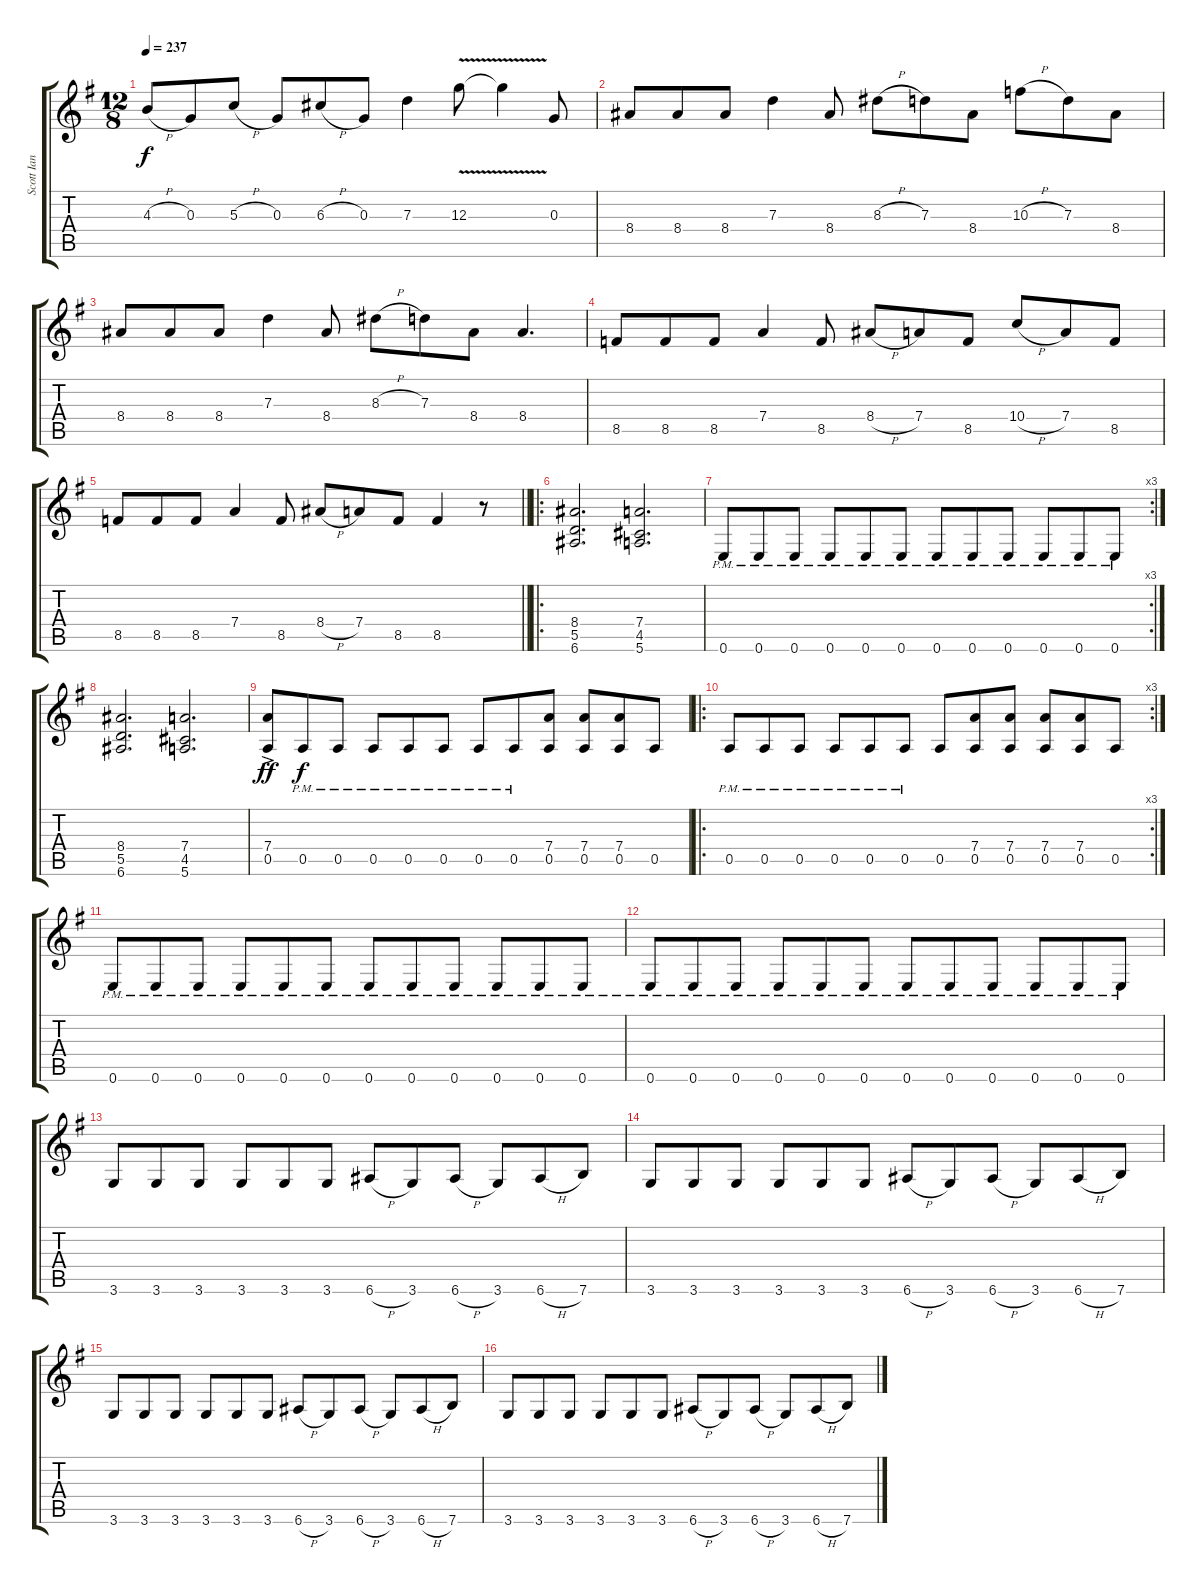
\track ("Scott Ian" "Scott Ian") {instrument distortionguitar}
\staff {score tabs}
\tuning (E4 B3 G3 D3 A2 E2) {hide}
\ts (12 8)
\tempo 237
\clef g2
\ks g
4.3{h}.8{dy f} 0.3.8 5.3{h}.8 0.3.8 6.3{h}.8 0.3.8 7.3.4 12.3{v}.8 12.3{v t}.4 0.3.8 |
8.4.8 8.4.8 8.4.8 7.3.4 8.4.8 8.3{h}.8 7.3.8 8.4.8 10.3{h}.8 7.3.8 8.4.8 |
8.4.8 8.4.8 8.4.8 7.3.4 8.4.8 8.3{h}.8 7.3.8 8.4.8 8.4.4{d} |
8.5.8 8.5.8 8.5.8 7.4.4 8.5.8 8.4{h}.8 7.4.8 8.5.8 10.4{h}.8 7.4.8 8.5.8 |
\barLineRight lightlight
8.5.8 8.5.8 8.5.8 7.4.4 8.5.8 8.4{h}.8 7.4.8 8.5.8 8.5.4 r.8 |
\ro
(8.4 5.5 6.6).2{d} (7.4 4.5 5.6).2{d} |
\rc 3
0.6{pm}.8 0.6{pm}.8 0.6{pm}.8 0.6{pm}.8 0.6{pm}.8 0.6{pm}.8 0.6{pm}.8 0.6{pm}.8 0.6{pm}.8 0.6{pm}.8 0.6{pm}.8 0.6{pm}.8 |
(8.4 5.5 6.6).2{d} (7.4 4.5 5.6).2{d} |
(7.4{ac} 0.5{ac}).8{dy ff} 0.5{pm}.8{dy f} 0.5{pm}.8 0.5{pm}.8 0.5{pm}.8 0.5{pm}.8 0.5{pm}.8 0.5{pm}.8 (7.4 0.5).8 (7.4 0.5).8 (7.4 0.5).8 0.5.8 |
\ro
\rc 3
0.5{pm}.8 0.5{pm}.8 0.5{pm}.8 0.5{pm}.8 0.5{pm}.8 0.5{pm}.8 0.5.8 (7.4 0.5).8 (7.4 0.5).8 (7.4 0.5).8 (7.4 0.5).8 0.5.8 |
0.6{pm}.8 0.6{pm}.8 0.6{pm}.8 0.6{pm}.8 0.6{pm}.8 0.6{pm}.8 0.6{pm}.8 0.6{pm}.8 0.6{pm}.8 0.6{pm}.8 0.6{pm}.8 0.6{pm}.8 |
0.6{pm}.8 0.6{pm}.8 0.6{pm}.8 0.6{pm}.8 0.6{pm}.8 0.6{pm}.8 0.6{pm}.8 0.6{pm}.8 0.6{pm}.8 0.6{pm}.8 0.6{pm}.8 0.6{pm}.8 |
3.6.8 3.6.8 3.6.8 3.6.8 3.6.8 3.6.8 6.6{h}.8 3.6.8 6.6{h}.8 3.6.8 6.6{h}.8 7.6.8 |
3.6.8 3.6.8 3.6.8 3.6.8 3.6.8 3.6.8 6.6{h}.8 3.6.8 6.6{h}.8 3.6.8 6.6{h}.8 7.6.8 |
3.6.8 3.6.8 3.6.8 3.6.8 3.6.8 3.6.8 6.6{h}.8 3.6.8 6.6{h}.8 3.6.8 6.6{h}.8 7.6.8 |
3.6.8 3.6.8 3.6.8 3.6.8 3.6.8 3.6.8 6.6{h}.8 3.6.8 6.6{h}.8 3.6.8 6.6{h}.8 7.6.8
